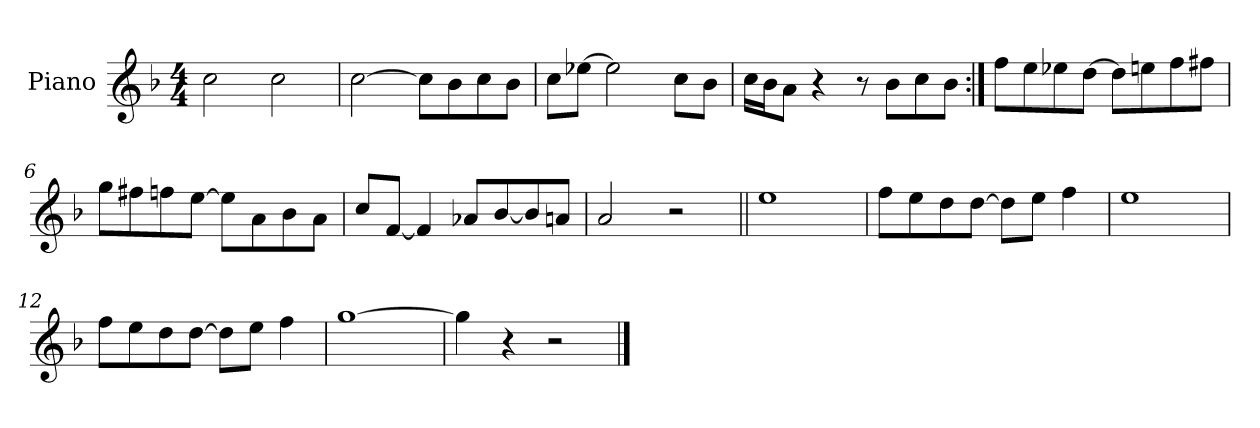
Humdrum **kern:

**kern
*part1
*staff1
*I"Piano
*I'Pno.
*clefG2
*k[b-]
*M4/4
=1
2cc\
2cc\
=2
[2cc\
8cc\L]
8b-\
8cc\
8b-\J
=3
8cc\L
[8ee-X\J
2ee-\]
8cc\L
8b-\J
=4
16cc\LL
16b-\J
8a\J
4r
8r
8b-\L
8cc\
8b-\J
=5:|!
8ff\L
8ee\
8ee-X\
[8dd\J
8dd\L]
8een\
8ff\
8ff#X\J
=6
8gg\L
8ff#X\
8ffn\
[8ee\J
8ee\L]
8a\
8b-\
8a\J
!!LO:LB:g=z
=7
8cc/L
[8f/J
4f/]
8a-X/L
[8b-/
8b-/]
8an/J
=8
2a/
2r
=9||
1ee
=10
8ff\L
8ee\
8dd\
[8dd\J
8dd\L]
8ee\J
4ff\
=11
1ee
=12
8ff\L
8ee\
8dd\
[8dd\J
8dd\L]
8ee\J
4ff\
=13
[1gg
=14
4gg\]
4r
2r
==
*-
